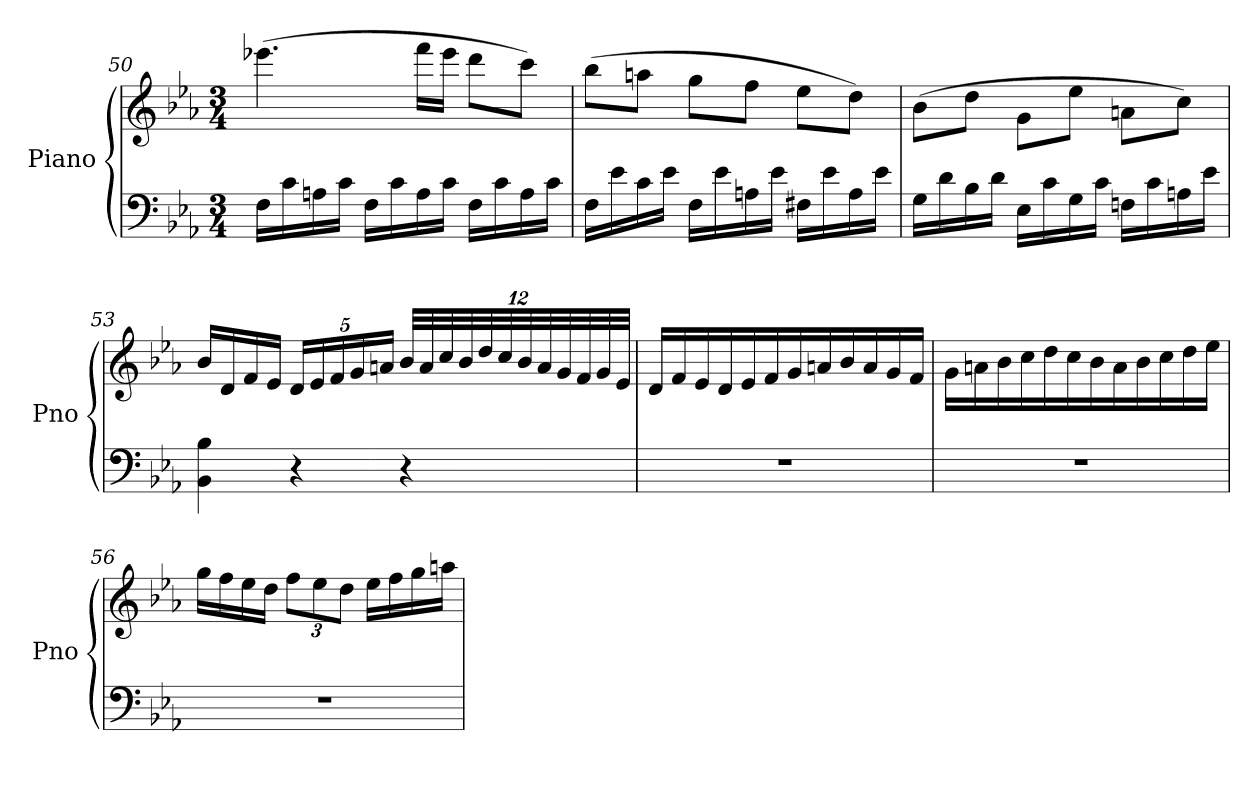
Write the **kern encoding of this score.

**kern	**kern
*part1	*part1
*staff2	*staff1
*I"Piano	*
*I'Pno	*
*clefF4	*clefG2
*k[b-e-a-]	*k[b-e-a-]
*M3/4	*M3/4
=50	=50
16F\LL	(4.eee-X\
16c\	.
16An\	.
16c\JJ	.
16F\LL	.
16c\	.
16A\	16fff\LL
16c\JJ	16eee-\JJ
16F\LL	8ddd\L
16c\	.
16A\	8ccc\J)
16c\JJ	.
!!LO:LB:g=z
=51	=51
16F\LL	(8bb-\L
16e-\	.
16c\	8aan\J
16e-\JJ	.
16F\LL	8gg\L
16e-\	.
16An\	8ff\J
16e-\JJ	.
16F#X\LL	8ee-\L
16e-\	.
16A\	8dd\J)
16e-\JJ	.
!!LO:PB:g=z
=52	=52
16G\LL	(8b-\L
16d\	.
16B-\	8dd\J
16d\JJ	.
16E-\LL	8g\L
16c\	.
16G\	8ee-\J
16c\JJ	.
16Fn\LL	8an\L
16c\	.
16An\	8cc\J)
16e-\JJ	.
=53	=53
4BB-\ 4B-\	16b-/LL
.	16d/
.	16f/
.	16e-/JJ
*	*Xbrackettup
4r	20d/LL
.	20e-/
.	20f/
.	20g/
.	20an/JJ
4r	48b-/LLL
.	48a/
.	48cc/
.	48b-/
.	48dd/
.	48cc/
.	48b-/
.	48a/
.	48g/
.	48f/
.	48g/
.	48e-/JJJ
!!LO:LB:g=z
=54	=54
2.r	16d/LL
.	16f/
.	16e-/
.	16d/
.	16e-/
.	16f/
.	16g/
.	16an/
.	16b-/
.	16a/
.	16g/
.	16f/JJ
!!LO:LB:g=z
=55	=55
2.r	16g\LL
.	16an\
.	16b-\
.	16cc\
.	16dd\
.	16cc\
.	16b-\
.	16a\
.	16b-\
.	16cc\
.	16dd\
.	16ee-\JJ
=56	=56
2.r	16gg\LL
.	16ff\
.	16ee-\
.	16dd\JJ
.	12ff\L
.	12ee-\
.	12dd\J
.	16ee-\LL
.	16ff\
.	16gg\
.	16aan\JJ
=	=
*-	*-
